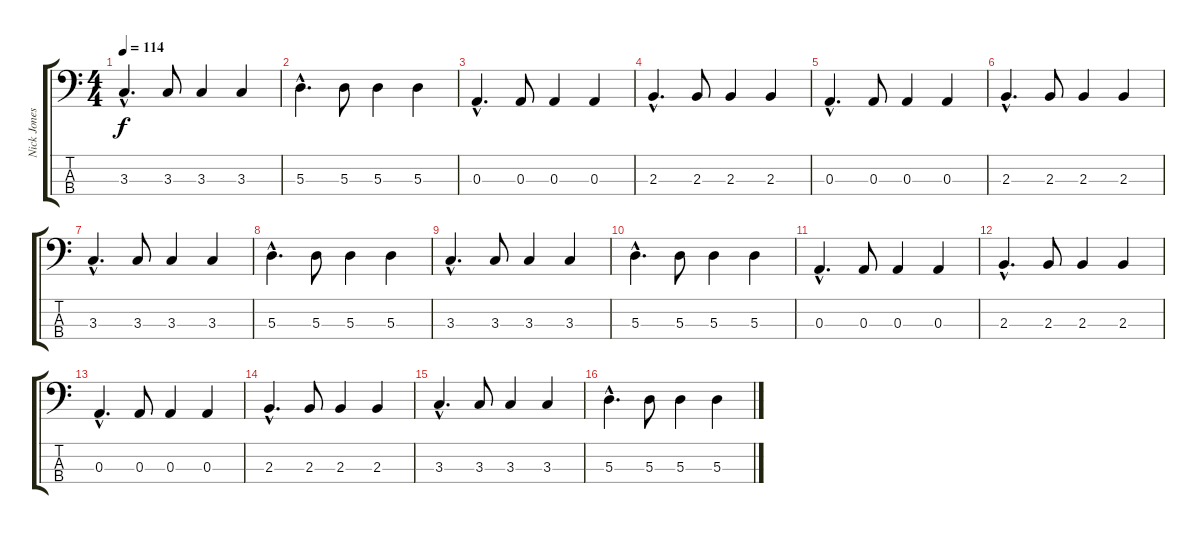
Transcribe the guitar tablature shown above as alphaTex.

\track ("Nick Jones" "Nick Jones") {instrument electricbassfinger}
\staff {score tabs}
\tuning (G2 D2 A1 E1) {hide}
\ts (4 4)
\tempo 114
\clef f4
\ks c
3.3{hac}.4{d dy f} 3.3.8 3.3.4 3.3.4 |
5.3{hac}.4{d} 5.3.8 5.3.4 5.3.4 |
0.3{hac}.4{d} 0.3.8 0.3.4 0.3.4 |
2.3{hac}.4{d} 2.3.8 2.3.4 2.3.4 |
0.3{hac}.4{d} 0.3.8 0.3.4 0.3.4 |
2.3{hac}.4{d} 2.3.8 2.3.4 2.3.4 |
3.3{hac}.4{d} 3.3.8 3.3.4 3.3.4 |
5.3{hac}.4{d} 5.3.8 5.3.4 5.3.4 |
3.3{hac}.4{d} 3.3.8 3.3.4 3.3.4 |
5.3{hac}.4{d} 5.3.8 5.3.4 5.3.4 |
0.3{hac}.4{d} 0.3.8 0.3.4 0.3.4 |
2.3{hac}.4{d} 2.3.8 2.3.4 2.3.4 |
0.3{hac}.4{d} 0.3.8 0.3.4 0.3.4 |
2.3{hac}.4{d} 2.3.8 2.3.4 2.3.4 |
3.3{hac}.4{d} 3.3.8 3.3.4 3.3.4 |
5.3{hac}.4{d} 5.3.8 5.3.4 5.3.4
